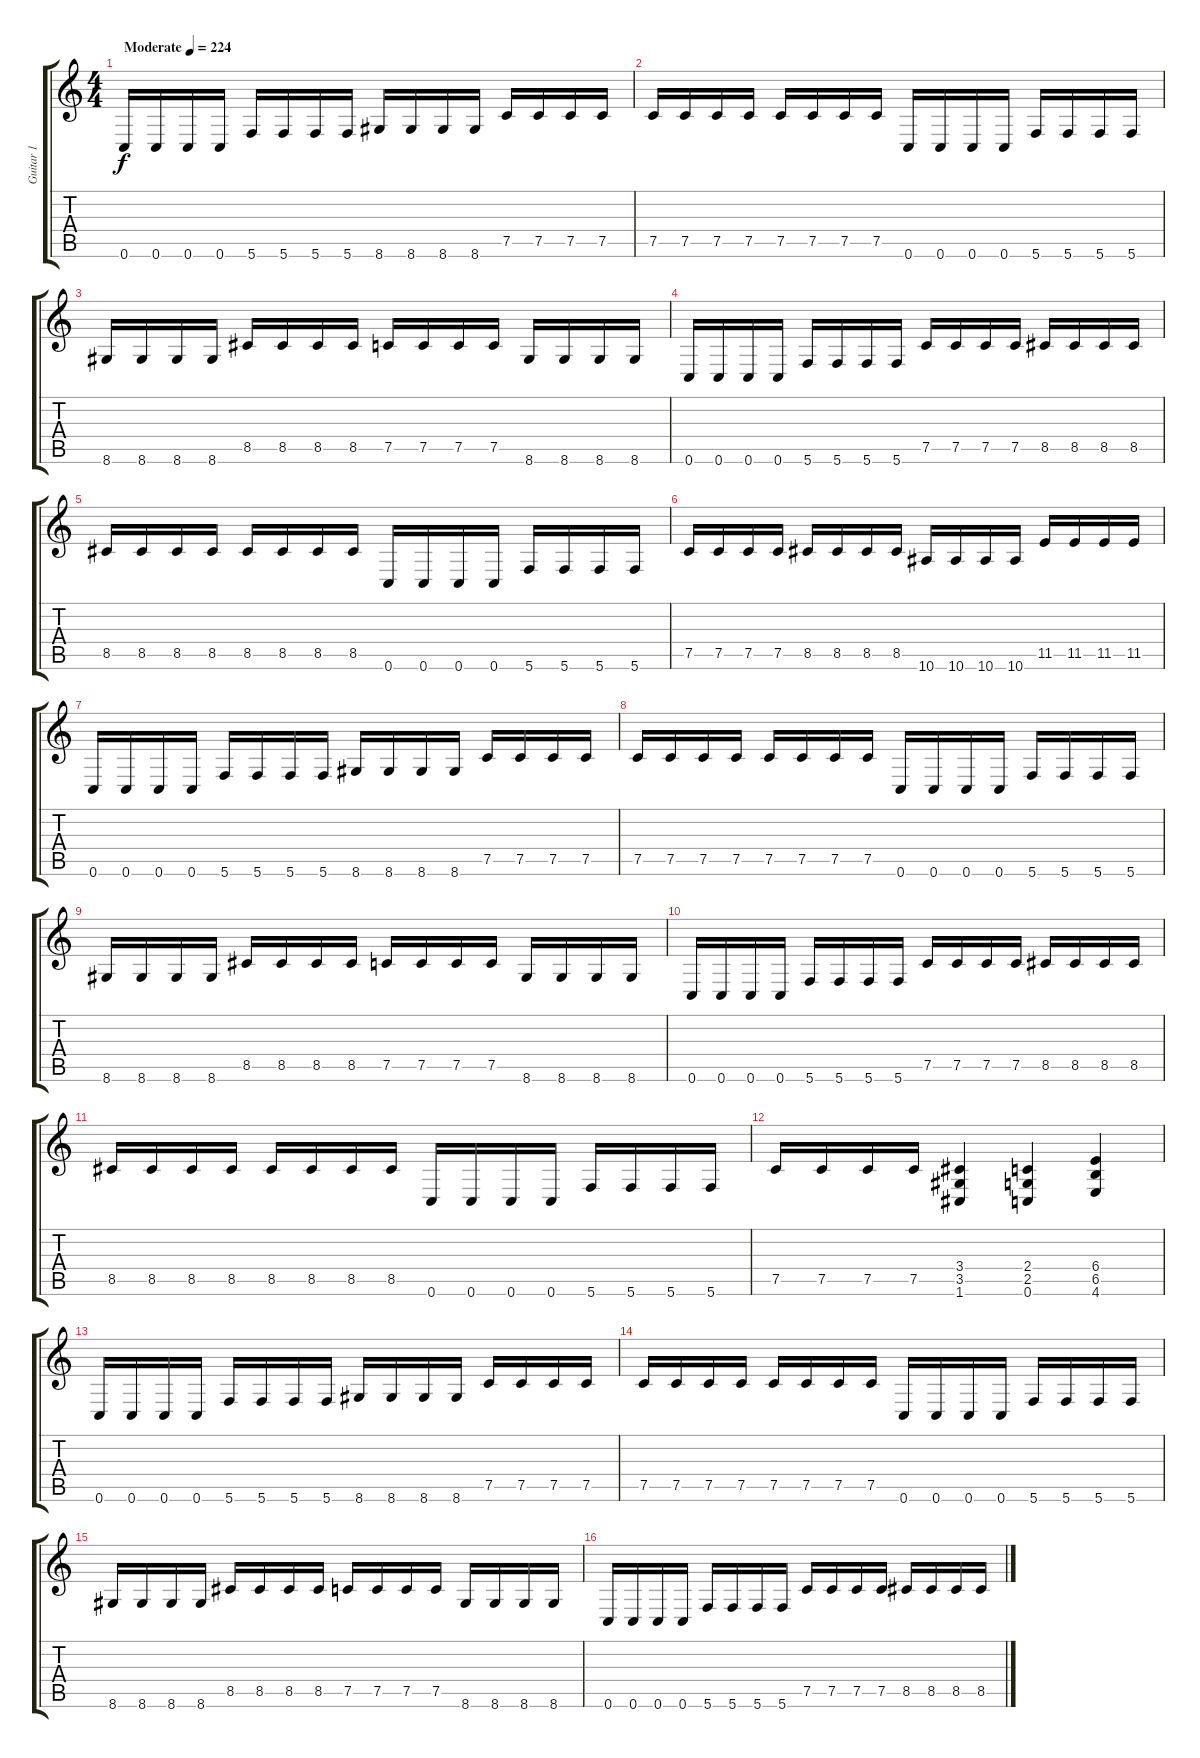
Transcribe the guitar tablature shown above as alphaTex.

\track ("Guitar 1" "Guitar 1") {instrument distortionguitar}
\staff {score tabs}
\tuning (C4 G3 Eb3 Bb2 F2 C2) {hide}
\ts (4 4)
\tempo (224 "Moderate")
\clef g2
\ks c
0.6.16{dy f instrument distortionguitar} 0.6.16 0.6.16 0.6.16 5.6.16 5.6.16 5.6.16 5.6.16 8.6.16 8.6.16 8.6.16 8.6.16 7.5.16 7.5.16 7.5.16 7.5.16 |
7.5.16 7.5.16 7.5.16 7.5.16 7.5.16 7.5.16 7.5.16 7.5.16 0.6.16 0.6.16 0.6.16 0.6.16 5.6.16 5.6.16 5.6.16 5.6.16 |
8.6.16 8.6.16 8.6.16 8.6.16 8.5.16 8.5.16 8.5.16 8.5.16 7.5.16 7.5.16 7.5.16 7.5.16 8.6.16 8.6.16 8.6.16 8.6.16 |
0.6.16 0.6.16 0.6.16 0.6.16 5.6.16 5.6.16 5.6.16 5.6.16 7.5.16 7.5.16 7.5.16 7.5.16 8.5.16 8.5.16 8.5.16 8.5.16 |
8.5.16 8.5.16 8.5.16 8.5.16 8.5.16 8.5.16 8.5.16 8.5.16 0.6.16 0.6.16 0.6.16 0.6.16 5.6.16 5.6.16 5.6.16 5.6.16 |
7.5.16 7.5.16 7.5.16 7.5.16 8.5.16 8.5.16 8.5.16 8.5.16 10.6.16 10.6.16 10.6.16 10.6.16 11.5.16 11.5.16 11.5.16 11.5.16 |
0.6.16 0.6.16 0.6.16 0.6.16 5.6.16 5.6.16 5.6.16 5.6.16 8.6.16 8.6.16 8.6.16 8.6.16 7.5.16 7.5.16 7.5.16 7.5.16 |
7.5.16 7.5.16 7.5.16 7.5.16 7.5.16 7.5.16 7.5.16 7.5.16 0.6.16 0.6.16 0.6.16 0.6.16 5.6.16 5.6.16 5.6.16 5.6.16 |
8.6.16 8.6.16 8.6.16 8.6.16 8.5.16 8.5.16 8.5.16 8.5.16 7.5.16 7.5.16 7.5.16 7.5.16 8.6.16 8.6.16 8.6.16 8.6.16 |
0.6.16 0.6.16 0.6.16 0.6.16 5.6.16 5.6.16 5.6.16 5.6.16 7.5.16 7.5.16 7.5.16 7.5.16 8.5.16 8.5.16 8.5.16 8.5.16 |
8.5.16 8.5.16 8.5.16 8.5.16 8.5.16 8.5.16 8.5.16 8.5.16 0.6.16 0.6.16 0.6.16 0.6.16 5.6.16 5.6.16 5.6.16 5.6.16 |
7.5.16 7.5.16 7.5.16 7.5.16 (3.4 3.5 1.6).4 (2.4 2.5 0.6).4 (6.4 6.5 4.6).4 |
0.6.16 0.6.16 0.6.16 0.6.16 5.6.16 5.6.16 5.6.16 5.6.16 8.6.16 8.6.16 8.6.16 8.6.16 7.5.16 7.5.16 7.5.16 7.5.16 |
7.5.16 7.5.16 7.5.16 7.5.16 7.5.16 7.5.16 7.5.16 7.5.16 0.6.16 0.6.16 0.6.16 0.6.16 5.6.16 5.6.16 5.6.16 5.6.16 |
8.6.16 8.6.16 8.6.16 8.6.16 8.5.16 8.5.16 8.5.16 8.5.16 7.5.16 7.5.16 7.5.16 7.5.16 8.6.16 8.6.16 8.6.16 8.6.16 |
0.6.16 0.6.16 0.6.16 0.6.16 5.6.16 5.6.16 5.6.16 5.6.16 7.5.16 7.5.16 7.5.16 7.5.16 8.5.16 8.5.16 8.5.16 8.5.16
